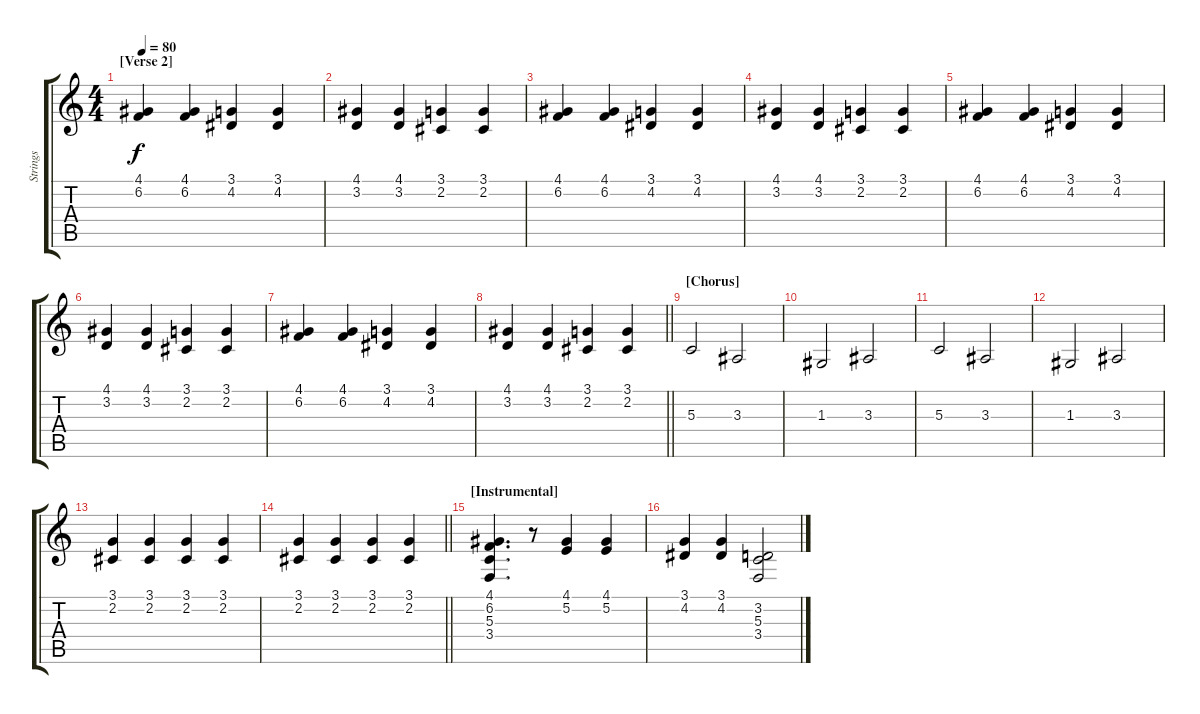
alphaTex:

\track ("Strings" "Strings") {instrument synthstrings1}
\staff {score tabs}
\tuning (E4 B3 G3 D3 A2 E2) {hide}
\ts (4 4)
\section ("" "[Verse 2]")
\tempo 80
\clef g2
\ks c
(4.1 6.2).4{dy f} (4.1 6.2).4 (3.1 4.2).4 (3.1 4.2).4 |
(4.1 3.2).4 (4.1 3.2).4 (3.1 2.2).4 (3.1 2.2).4 |
(4.1 6.2).4 (4.1 6.2).4 (3.1 4.2).4 (3.1 4.2).4 |
(4.1 3.2).4 (4.1 3.2).4 (3.1 2.2).4 (3.1 2.2).4 |
(4.1 6.2).4 (4.1 6.2).4 (3.1 4.2).4 (3.1 4.2).4 |
(4.1 3.2).4 (4.1 3.2).4 (3.1 2.2).4 (3.1 2.2).4 |
(4.1 6.2).4 (4.1 6.2).4 (3.1 4.2).4 (3.1 4.2).4 |
\barLineRight lightlight
(4.1 3.2).4 (4.1 3.2).4 (3.1 2.2).4 (3.1 2.2).4 |
\section ("" "[Chorus]")
5.3.2 3.3.2 |
1.3.2 3.3.2 |
5.3.2 3.3.2 |
1.3.2 3.3.2 |
(3.1 2.2).4 (3.1 2.2).4 (3.1 2.2).4 (3.1 2.2).4 |
\barLineRight lightlight
(3.1 2.2).4 (3.1 2.2).4 (3.1 2.2).4 (3.1 2.2).4 |
\section ("" "[Instrumental]")
(4.1 6.2 5.3 3.4).4{d} r.8 (4.1 5.2).4 (4.1 5.2).4 |
(3.1 4.2).4 (3.1 4.2).4 (3.2 5.3 3.4).2
